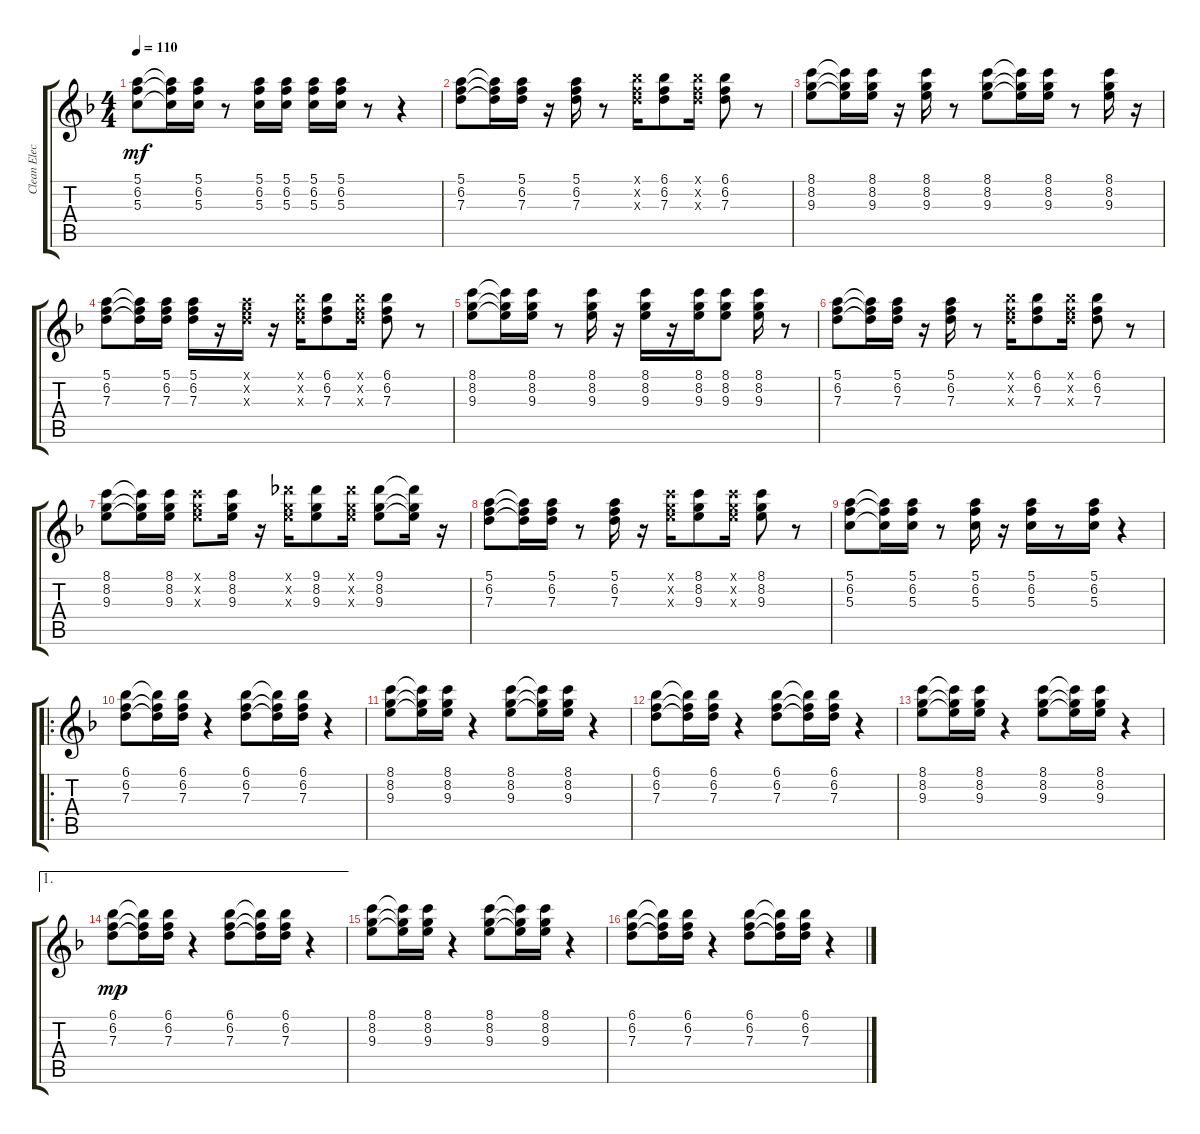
\track ("Clean Electric" "Clean Elec") {instrument electricguitarclean}
\staff {score tabs}
\tuning (E4 B3 G3 D3 A2 E2) {hide}
\ts (4 4)
\tempo 110
\clef g2
\ks f
(5.1 6.2 5.3).8{dy mf} (5.1{t} 6.2{t} 5.3{t}).16 (5.1 6.2 5.3).16 r.8 (5.1 6.2 5.3).16 (5.1 6.2 5.3).16 (5.1 6.2 5.3).16 (5.1 6.2 5.3).16 r.8 r.4 |
(5.1 6.2 7.3).8 (5.1{t} 6.2{t} 7.3{t}).16 (5.1 6.2 7.3).16 r.16 (5.1 6.2 7.3).16 r.8 (6.1{x} 6.2{x} 7.3{x}).16 (6.1 6.2 7.3).8 (6.1{x} 6.2{x} 7.3{x}).16 (6.1 6.2 7.3).8 r.8 |
(8.1 8.2 9.3).8 (8.1{t} 8.2{t} 9.3{t}).16 (8.1 8.2 9.3).16 r.16 (8.1 8.2 9.3).16 r.8 (8.1 8.2 9.3).8 (8.1{t} 8.2{t} 9.3{t}).16 (8.1 8.2 9.3).16 r.8 (8.1 8.2 9.3).16 r.16 |
(5.1 6.2 7.3).8 (5.1{t} 6.2{t} 7.3{t}).16 (5.1 6.2 7.3).16 (5.1 6.2 7.3).16 r.16 (5.1{x} 6.2{x} 7.3{x}).16 r.16 (6.1{x} 6.2{x} 7.3{x}).16 (6.1 6.2 7.3).8 (6.1{x} 6.2{x} 7.3{x}).16 (6.1 6.2 7.3).8 r.8 |
(8.1 8.2 9.3).8 (8.1{t} 8.2{t} 9.3{t}).16 (8.1 8.2 9.3).16 r.8 (8.1 8.2 9.3).16 r.16 (8.1 8.2 9.3).16 r.16 (8.1 8.2 9.3).16 (8.1 8.2 9.3).8 (8.1 8.2 9.3).16 r.8 |
(5.1 6.2 7.3).8 (5.1{t} 6.2{t} 7.3{t}).16 (5.1 6.2 7.3).16 r.16 (5.1 6.2 7.3).16 r.8 (6.1{x} 6.2{x} 7.3{x}).16 (6.1 6.2 7.3).8 (6.1{x} 6.2{x} 7.3{x}).16 (6.1 6.2 7.3).8 r.8 |
(8.1 8.2 9.3).8 (8.1{t} 8.2{t} 9.3{t}).16 (8.1 8.2 9.3).16 (8.1{x} 8.2{x} 9.3{x}).8 (8.1 8.2 9.3).16 r.16 (9.1{x} 8.2{x} 9.3{x}).16 (9.1 8.2 9.3).8 (9.1{x} 8.2{x} 9.3{x}).16 (9.1 8.2 9.3).8 (9.1{t} 8.2{t} 9.3{t}).16 r.16 |
(5.1 6.2 7.3).8 (5.1{t} 6.2{t} 7.3{t}).16 (5.1 6.2 7.3).16 r.8 (5.1 6.2 7.3).16 r.16 (8.1{x} 8.2{x} 9.3{x}).16 (8.1 8.2 9.3).8 (8.1{x} 8.2{x} 9.3{x}).16 (8.1 8.2 9.3).8 r.8 |
(5.1 6.2 5.3).8 (5.1{t} 6.2{t} 5.3{t}).16 (5.1 6.2 5.3).16 r.8 (5.1 6.2 5.3).16 r.16 (5.1 6.2 5.3).16 r.8 (5.1 6.2 5.3).16 r.4 |
\ro
(6.1 6.2 7.3).8 (6.1{t} 6.2{t} 7.3{t}).16 (6.1 6.2 7.3).16 r.4 (6.1 6.2 7.3).8 (6.1{t} 6.2{t} 7.3{t}).16 (6.1 6.2 7.3).16 r.4 |
(8.1 8.2 9.3).8 (8.1{t} 8.2{t} 9.3{t}).16 (8.1 8.2 9.3).16 r.4 (8.1 8.2 9.3).8 (8.1{t} 8.2{t} 9.3{t}).16 (8.1 8.2 9.3).16 r.4 |
(6.1 6.2 7.3).8 (6.1{t} 6.2{t} 7.3{t}).16 (6.1 6.2 7.3).16 r.4 (6.1 6.2 7.3).8 (6.1{t} 6.2{t} 7.3{t}).16 (6.1 6.2 7.3).16 r.4 |
(8.1 8.2 9.3).8 (8.1{t} 8.2{t} 9.3{t}).16 (8.1 8.2 9.3).16 r.4 (8.1 8.2 9.3).8 (8.1{t} 8.2{t} 9.3{t}).16 (8.1 8.2 9.3).16 r.4 |
\ae 1
(6.1 6.2 7.3).8{dy mp} (6.1{t} 6.2{t} 7.3{t}).16 (6.1 6.2 7.3).16 r.4 (6.1 6.2 7.3).8 (6.1{t} 6.2{t} 7.3{t}).16 (6.1 6.2 7.3).16 r.4 |
(8.1 8.2 9.3).8 (8.1{t} 8.2{t} 9.3{t}).16 (8.1 8.2 9.3).16 r.4 (8.1 8.2 9.3).8 (8.1{t} 8.2{t} 9.3{t}).16 (8.1 8.2 9.3).16 r.4 |
(6.1 6.2 7.3).8 (6.1{t} 6.2{t} 7.3{t}).16 (6.1 6.2 7.3).16 r.4 (6.1 6.2 7.3).8 (6.1{t} 6.2{t} 7.3{t}).16 (6.1 6.2 7.3).16 r.4
